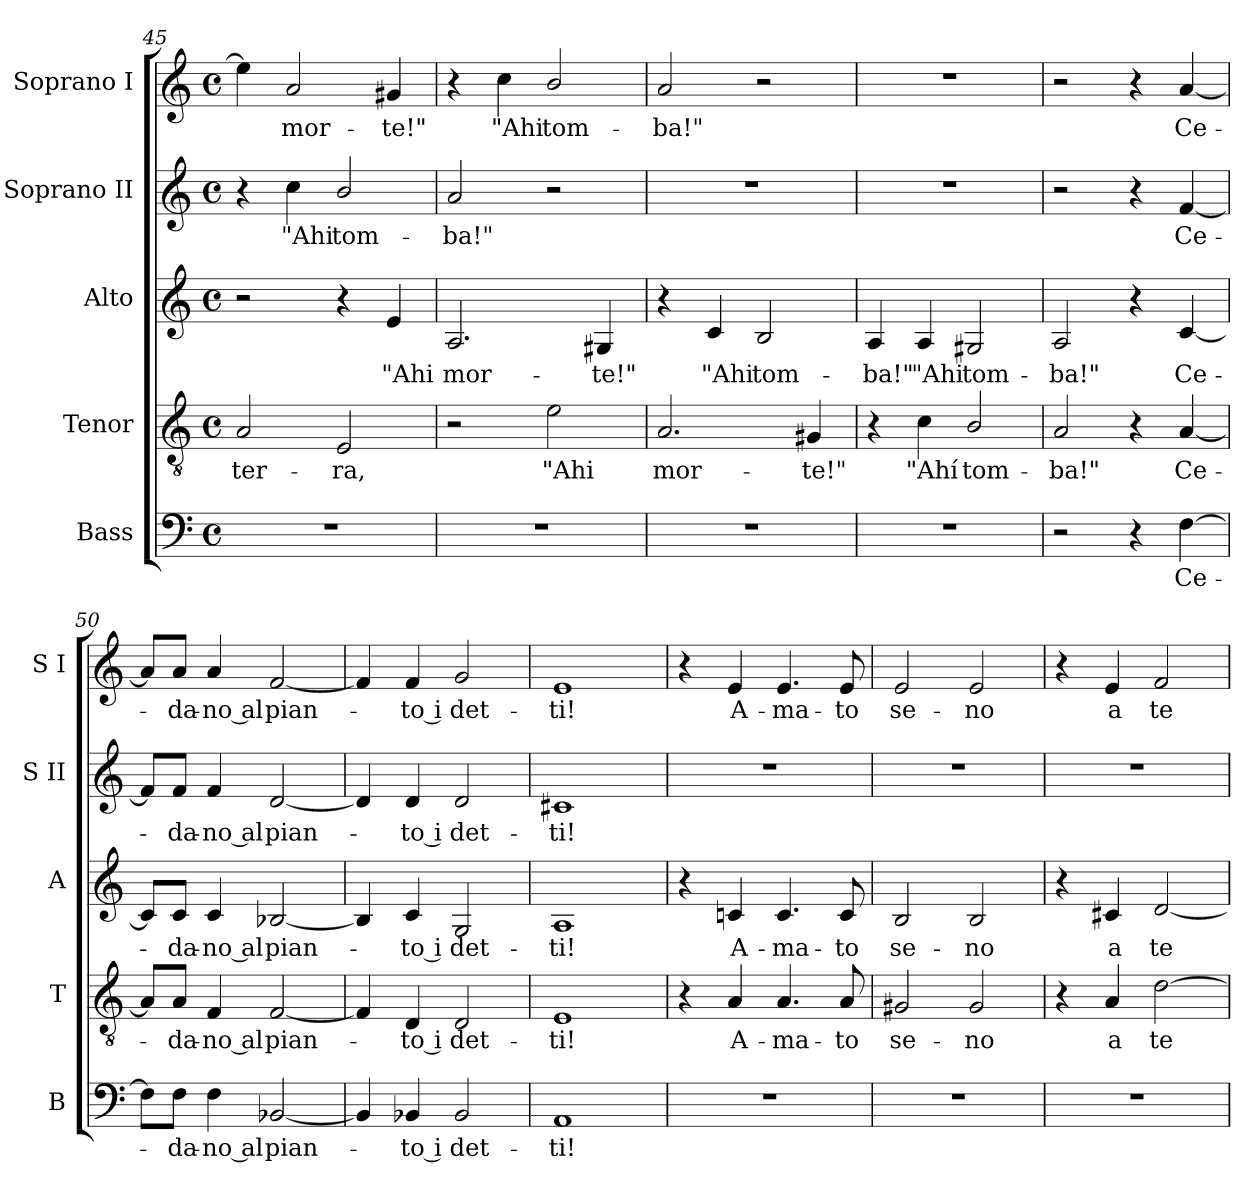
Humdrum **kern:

**kern	**text	**kern	**text	**kern	**text	**kern	**text	**kern	**text
*part5	*part5	*part4	*part4	*part3	*part3	*part2	*part2	*part1	*part1
*staff5	*staff5	*staff4	*staff4	*staff3	*staff3	*staff2	*staff2	*staff1	*staff1
*I"Bass	*	*I"Tenor	*	*I"Alto	*	*I"Soprano II	*	*I"Soprano I	*
*I'B	*	*I'T	*	*I'A	*	*I'S II	*	*I'S I	*
*clefF4	*	*clefGv2	*	*clefG2	*	*clefG2	*	*clefG2	*
*k[]	*	*k[]	*	*k[]	*	*k[]	*	*k[]	*
*M4/4	*	*M4/4	*	*M4/4	*	*M4/4	*	*M4/4	*
*met(c)	*	*met(c)	*	*met(c)	*	*met(c)	*	*met(c)	*
=45	=45	=45	=45	=45	=45	=45	=45	=45	=45
!	!	!	!LO:LY:b	!	!	!	!	!	!
1r	.	2A/	ter-	2r	.	4r	.	4ee\]	.
!	!	!	!	!	!	!	!LO:LY:b	!	!LO:LY:b
.	.	.	.	.	.	4cc\	"Ahi	2a/	mor-
!	!	!	!LO:LY:b	!	!	!	!LO:LY:b	!	!
.	.	2E/	-ra,	4r	.	2b/	tom-	.	.
!	!	!	!	!	!LO:LY:b	!	!	!	!LO:LY:b
.	.	.	.	4e/	"Ahi	.	.	4g#X/	-te!"
=46	=46	=46	=46	=46	=46	=46	=46	=46	=46
!	!	!	!	!	!LO:LY:b	!	!LO:LY:b	!	!
1r	.	2r	.	2.A/	mor-	2a/	-ba!"	4r	.
!	!	!	!	!	!	!	!	!	!LO:LY:b
.	.	.	.	.	.	.	.	4cc\	"Ahi
!	!	!	!LO:LY:b	!	!	!	!	!	!LO:LY:b
.	.	2e\	"Ahi	.	.	2r	.	2b/	tom-
!	!	!	!	!	!LO:LY:b	!	!	!	!
.	.	.	.	4G#X/	-te!"	.	.	.	.
=47	=47	=47	=47	=47	=47	=47	=47	=47	=47
!	!	!	!LO:LY:b	!	!	!	!	!	!LO:LY:b
1r	.	2.A/	mor-	4r	.	1r	.	2a/	-ba!"
!	!	!	!	!	!LO:LY:b	!	!	!	!
.	.	.	.	4c/	"Ahi	.	.	.	.
!	!	!	!	!	!LO:LY:b	!	!	!	!
.	.	.	.	2B/	tom-	.	.	2r	.
!	!	!	!LO:LY:b	!	!	!	!	!	!
.	.	4G#X/	-te!"	.	.	.	.	.	.
!!LO:LB:g=z
=48	=48	=48	=48	=48	=48	=48	=48	=48	=48
!	!	!	!	!	!LO:LY:b	!	!	!	!
1r	.	4r	.	4A/	-ba!"	1r	.	1r	.
!	!	!	!LO:LY:b	!	!LO:LY:b	!	!	!	!
.	.	4c\	"Ahí	4A/	"Ahi	.	.	.	.
!	!	!	!LO:LY:b	!	!LO:LY:b	!	!	!	!
.	.	2B/	tom-	2G#X/	tom-	.	.	.	.
=49	=49	=49	=49	=49	=49	=49	=49	=49	=49
!	!	!	!LO:LY:b	!	!LO:LY:b	!	!	!	!
2r	.	2A/	-ba!"	2A/	-ba!"	2r	.	2r	.
4r	.	4r	.	4r	.	4r	.	4r	.
!	!LO:LY:b	!	!LO:LY:b	!	!LO:LY:b	!	!LO:LY:b	!	!LO:LY:b
[4F\	Ce-	[4A/	Ce-	[4c/	Ce-	[4f/	Ce-	[4a/	Ce-
=50	=50	=50	=50	=50	=50	=50	=50	=50	=50
8F\L]	.	8A/L]	.	8c/L]	.	8f/L]	.	8a/L]	.
!	!LO:LY:b	!	!LO:LY:b	!	!LO:LY:b	!	!LO:LY:b	!	!LO:LY:b
8F\J	da-	8A/J	da-	8c/J	da-	8f/J	da-	8a/J	da-
!	!LO:LY:b	!	!LO:LY:b	!	!LO:LY:b	!	!LO:LY:b	!	!LO:LY:b
4F\	-no al	4F/	-no al	4c/	-no al	4f/	-no al	4a/	-no al
!	!LO:LY:b	!	!LO:LY:b	!	!LO:LY:b	!	!LO:LY:b	!	!LO:LY:b
[2BB-X/	pian-	[2F/	pian-	[2B-X/	pian-	[2d/	pian-	[2f/	pian-
=51	=51	=51	=51	=51	=51	=51	=51	=51	=51
4BB-/]	.	4F/]	.	4B-/]	.	4d/]	.	4f/]	.
!	!LO:LY:b	!	!LO:LY:b	!	!LO:LY:b	!	!LO:LY:b	!	!LO:LY:b
4BB-i/	to i	4D/	to i	4c/	to i	4d/	to i	4f/	to i
!	!LO:LY:b	!	!LO:LY:b	!	!LO:LY:b	!	!LO:LY:b	!	!LO:LY:b
2BB-/	det-	2D/	det-	2G/	det-	2d/	det-	2g/	det-
=52	=52	=52	=52	=52	=52	=52	=52	=52	=52
!	!LO:LY:b	!	!LO:LY:b	!	!LO:LY:b	!	!LO:LY:b	!	!LO:LY:b
1AA	-ti!	1E	-ti!	1A	-ti!	1c#X	-ti!	1e	-ti!
=53	=53	=53	=53	=53	=53	=53	=53	=53	=53
1r	.	4r	.	4r	.	1r	.	4r	.
!	!	!	!LO:LY:b	!	!LO:LY:b	!	!	!	!LO:LY:b
.	.	4A/	A-	4cn/	A-	.	.	4e/	A-
!	!	!	!LO:LY:b	!	!LO:LY:b	!	!	!	!LO:LY:b
.	.	4.A/	-ma-	4.c/	-ma-	.	.	4.e/	-ma-
!	!	!	!LO:LY:b	!	!LO:LY:b	!	!	!	!LO:LY:b
.	.	8A/	-to	8c/	-to	.	.	8e/	-to
=54	=54	=54	=54	=54	=54	=54	=54	=54	=54
!	!	!	!LO:LY:b	!	!LO:LY:b	!	!	!	!LO:LY:b
1r	.	2G#X/	se-	2B/	se-	1r	.	2e/	se-
!	!	!	!LO:LY:b	!	!LO:LY:b	!	!	!	!LO:LY:b
.	.	2G#/	-no	2B/	-no	.	.	2e/	-no
=55	=55	=55	=55	=55	=55	=55	=55	=55	=55
1r	.	4r	.	4r	.	1r	.	4r	.
!	!	!	!LO:LY:b	!	!LO:LY:b	!	!	!	!LO:LY:b
.	.	4A/	a	4c#X/	a	.	.	4e/	a
!	!	!	!LO:LY:b	!	!LO:LY:b	!	!	!	!LO:LY:b
.	.	[2d\	te	[2d/	te	.	.	2f/	te
=	=	=	=	=	=	=	=	=	=
*-	*-	*-	*-	*-	*-	*-	*-	*-	*-
